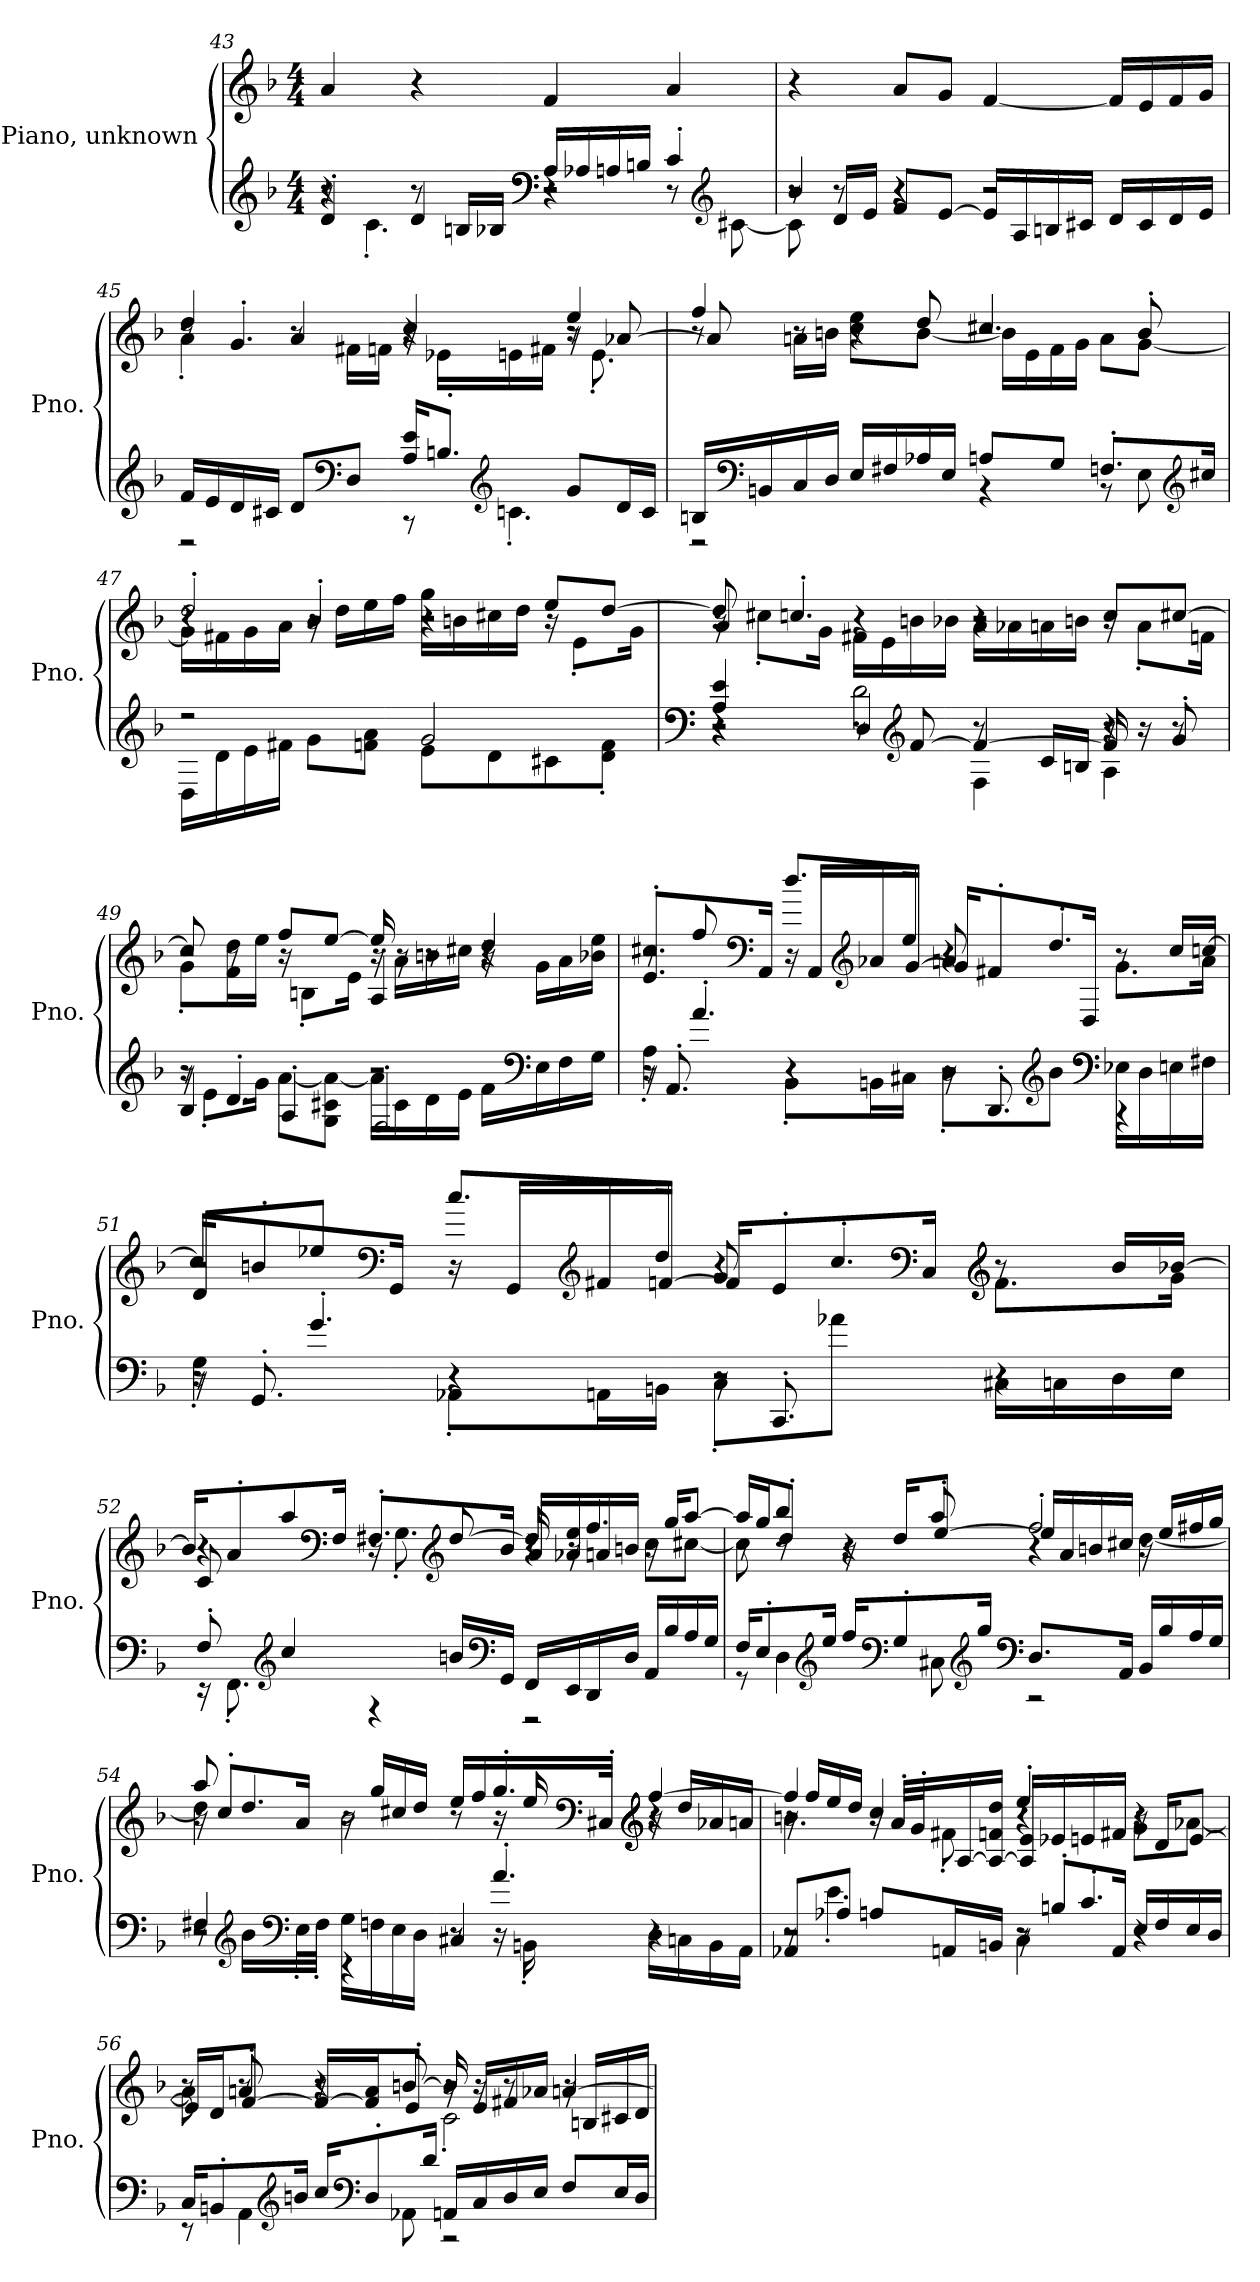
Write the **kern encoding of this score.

**kern	**kern
*part1	*part1
*staff2	*staff1
*I"Piano, unknown	*
*I'Pno.	*
*clefG2	*clefG2
*k[b-]	*k[b-]
*M4/4	*M4/4
=43	=43
*^	*
*	*^	*
4r	8r	4d'/	4a/
.	4.c'\	.	.
4d/	.	8r	4r
.	.	16Bn/LL	.
.	.	16B-X/JJ	.
*clefF4	*	*	*
2r	4r	16A/LL	4f/
.	.	16A-X/	.
.	.	16An/	.
.	.	16Bn/JJ	.
.	8r	4c'/	4a/
*clefG2	*	*	*
.	[8c#X\	.	.
!!LO:LB:g=z
=44	=44	=44	=44
4b-/	8c#\]	8r	4r
.	8r	16d/LL	.
.	.	16e/JJ	.
4r	4r	8f/L	8a/L
.	.	[8e/J	8g/J
2r	2r	16e/LL]	[4f/
.	.	16A/	.
.	.	16Bn/	.
.	.	16c#X/JJ	.
.	.	16d/LL	16f/LL]
.	.	16c#/	16e/
.	.	16d/	16f/
.	.	16e/JJ	16g/JJ
*	*v	*v	*
=45	=45	=45
*	*	*^
*	*	*	*^
16f/LL	2r	4dd/	4a'\	8r
16e/	.	.	.	.
16d/	.	.	.	4.g'/
16c#X/JJ	.	.	.	.
8d/L	.	4a/	8r	.
*clefF4	*	*	*	*
8D/J	.	.	16f#X\LL	.
.	.	.	16fn\JJ	.
16A/ 16e/KL	8r	4cc/	16r	4r
8.Bn'/J	.	.	16e-X\LL	.
*clefG2	*	*	*	*
.	4.cn'\	.	16en\	.
.	.	.	16f#X\JJ	.
8g/L	.	4ee/	16r	8r
.	.	.	8.e'\	.
16d/L	.	.	.	[8a-X/
16c/JJ	.	.	.	.
!!LO:LB:g=z	!!	!!
=46	=46	=46	=46	=46
16Bn/LL	2r	4ff/	8r	8a-/]
*clefF4	*	*	*	*
16BBn/	.	.	.	.
16C/	.	.	16an\LL	8r
16D/JJ	.	.	16bn\JJ	.
16E/LL	.	8r	8cc\ 8ee\L	4r
16F#X/	.	.	.	.
16A-X/	.	8dd/	[8b\J	.
16E/JJ	.	.	.	.
8An/L	4r	4.cc#X/	16b\LL]	2r
.	.	.	16e\	.
8G/J	.	.	16f\	.
.	.	.	16g\JJ	.
8.Fn'/L	8r	.	8a\L	.
.	8E\	8b'/	[8g\J	.
*clefG2	*	*	*	*
16cc#X/Jk	.	.	.	.
=47	=47	=47	=47	=47
2r	16D\LL	2dd'/	16g\LL]	4r
.	16d\	.	16f#X\	.
.	16e\	.	16g\	.
.	16f#X\JJ	.	16a\JJ	.
.	8g\L	.	16r	4b-'/
.	.	.	16dd\LL	.
.	8fn\ 8a\J	.	16ee\	.
.	.	.	16ff\JJ	.
2g/	8e\L	4r	16gg\LL	2r
.	.	.	16bn\	.
.	8d\	.	16cc#X\	.
.	.	.	16dd\JJ	.
.	8c#X\	8ee/L	16r	.
.	.	.	8e'\L	.
.	8d\' 8f\'J	[8dd/J	.	.
.	.	.	16g\Jk	.
*v	*v	*	*	*
!!LO:LB:g=z	!!	!!
=48	=48	=48	=48
*clefF4	*	*	*
*^	*	*	*
*	*^	*	*	*
*	*	*^	*	*	*
4r	4r	4A/ 4e/	2r	8dd/]	16r	4a/
.	.	.	.	.	8cc#X'\L	.
.	.	.	.	4.ccn'/	.	.
.	.	.	.	.	16g\Jk	.
8r	2d\	4D/	.	.	16f#X\LL	4r
.	.	.	.	.	16e\	.
*clefG2	*	*	*	*	*	*
[8f/	.	.	.	.	16bn\	.
.	.	.	.	.	16b-X\JJ	.
4f/_	.	8r	4F\	4r	16a\LL	2r
.	.	.	.	.	16a-X\	.
.	.	16c/LL	.	.	16an\	.
.	.	16Bn/JJ	.	.	16bn\JJ	.
16f/]	4r	8r	4A\	8cc/L	16r	.
16r	.	.	.	.	8a'\L	.
8r	.	8g'/	.	[8cc#X/J	.	.
.	.	.	.	.	16fn\Jk	.
*	*	*v	*v	*	*	*
!!LO:LB:g=z	!!	!!
=49	=49	=49	=49	=49	=49
8r	16r	4B-/	8cc#/]	8g'\L	2r
.	8e'\L	.	.	.	.
4.d'/	.	.	8r	16f\ 16dd\L	.
.	16g\Jk	.	.	16ee\JJ	.
.	[8a\L	4A'/	8ff/L	16r	.
.	.	.	.	8Bn'\L	.
.	8G\ 8c#X\ 8a\_J	.	[8ee/J	.	.
.	.	.	.	16e\Jk	.
2r	16a\LL]	2F'/	16ee/]	16r	4A'/
.	16c#\	.	16r	16a\LL	.
.	16d\	.	8r	16bn\	.
.	16e\JJ	.	.	16cc#X\JJ	.
.	16f\LL	.	4dd/	16r	4r
*clefF4	*	*	*	*	*
.	16E\	.	.	16g\LL	.
.	16F\	.	.	16a\	.
.	16G\JJ	.	.	16b-X\ 16ee\JJ	.
!!LO:PB:g=z	!!	!!
=50	=50	=50	=50	=50	=50
8r	4A'\	16r	8r	2r	8.e/' 8.cc#X/'L
.	.	8.AA'/	.	.	.
4.a'/	.	.	8ff/	.	.
*	*	*	*clefF4	*	*
.	.	.	.	.	16AA/Jk
.	8BB-'\L	4r	8.dd/L	.	16r
.	.	.	.	.	16AA/LL
*	*	*	*clefG2	*	*
.	16BBn\L	.	.	.	16a-X/
.	16C#X\JJ	.	16ee/Jk	.	[16g/JJ
2r	8D'\L	16r	8an/	4r	16g/KL]
.	.	8.DD'/	.	.	8f#X'/
*clefG2	*	*	*	*	*
.	8b-\J	.	4.dd'/	.	.
.	.	.	.	.	16D/Jk
*clefF4	*	*	*	*	*
.	16E-X\LL	4r	.	8.g\L	8r
.	16D\	.	.	.	.
.	16En\	.	.	.	16cc#/LL
.	16F#X\JJ	.	.	16a\Jk	[16ccn/JJ
!!LO:LB:g=z	!!	!!
=51	=51	=51	=51	=51	=51
8r	4G'\	16r	8d/L	2r	16cc/KL]
.	.	8.GG'/	.	.	8bn'/
4.g'/	.	.	8ee-X/J	.	.
*	*	*	*clefF4	*	*
.	.	.	.	.	16GG/Jk
.	8AA-X'\L	4r	8.cc/L	.	16r
.	.	.	.	.	16GG/LL
*	*	*	*clefG2	*	*
.	16AAn\L	.	.	.	16f#X/
.	16BBn\JJ	.	16dd/Jk	.	[16fn/JJ
2r	8C'\L	16r	8g/	4r	16f/KL]
.	.	8.CC'/	.	.	8e'/
.	8a-X\J	.	4.cc'/	.	.
*	*	*	*clefF4	*	*
.	.	.	.	.	16C/Jk
*	*	*	*clefG2	*	*
.	16C#X\LL	4r	.	8.f\L	8r
.	16Cn\	.	.	.	.
.	16D\	.	.	.	16b/LL
.	16E\JJ	.	.	16g\Jk	[16b-X/JJ
*	*v	*v	*	*	*
!!LO:LB:g=z	!!	!!
=52	=52	=52	=52	=52
8F'/	16r	8c/	4r	16b-/KL]
.	8.FF'\	.	.	8a'/
*clefG2	*	*	*	*
4cc/	.	4aa/	.	.
*	*	*clefF4	*	*
.	.	.	.	16F/Jk
.	4r	.	16r	8.F#X'/L
.	.	.	8.G'\	.
*	*	*clefG2	*	*
16bn/LL	.	[8dd/	.	.
*clefF4	*	*	*	*
16GG/JJ	.	.	.	16b-/Jk
16FF/LL	2r	16dd/]	4r	16a/LL
16EE/	.	16r	.	16a-X/ 16ee/
16DD/	.	4.ff'/	.	16an/
16D/JJ	.	.	.	16bn/JJ
16AA/LL	.	.	8cc\L	16r
16B-/	.	.	.	16gg/KL
16A/	.	.	[8cc#X\J	[8aa/J
16G/JJ	.	.	.	.
!!LO:LB:g=z	!!	!!
=53	=53	=53	=53	=53
16F/KL	8r	8r	8cc#\]	16aa/LL]
8E'/	.	.	.	16gg/J
.	4D\	4bb-/	8r	8dd'/J
*clefG2	*	*	*	*
16ee/Jk	.	.	.	.
16ff/KL	.	.	4r	16r
*clefF4	*	*	*	*
8G'/	.	.	.	16dd/KL
.	8C#X\	8aa'/	.	[8ee/J
*clefG2	*	*	*	*
16gg/Jk	.	.	.	.
*clefF4	*	*	*	*
8.D/L	2r	2ff'/	4r	16ee/LL]
.	.	.	.	16a/
.	.	.	.	16bn/
16AA/Jk	.	.	.	16cc#X/JJ
16BB-/LL	.	.	[4dd\	16r
16B-/	.	.	.	16ee/LL
16A/	.	.	.	16ff#X/
16G/JJ	.	.	.	16gg/JJ
!!LO:LB:g=z	!!	!!
=54	=54	=54	=54	=54
*	*^	*	*	*
2r	8r	4F#X/	8aa/	4dd\]	16r
.	.	.	.	.	8cc'/L
*clefG2	*	*	*	*	*
.	16b-\LL	.	4.dd'/	.	.
*clefF4	*	*	*	*	*
.	32E'\L	.	.	.	16a/Jk
.	32F#'\JJJ	.	.	.	.
.	16G\LL	4r	.	2b-\	16r
.	16Fn\	.	.	.	16gg/LL
.	16E\	.	.	.	16cc#X/
.	16D\JJ	.	.	.	16dd/JJ
8r	8r	4C#X/	8r	.	16ee/LL
.	.	.	.	.	16ff/
4.a'/	16r	.	16r	.	16.gg'/
.	16BBn'\	.	16ee/	.	.
*	*	*	*clefF4	*	*
.	.	.	.	.	32C#X'/JJk
*	*	*	*clefG2	*	*
.	16D\LL	4r	[4ff/	4r	16r
.	16Cn\	.	.	.	16dd/LL
.	16BB\	.	.	.	16a-X/
.	16AA\JJ	.	.	.	16an/JJ
!!LO:LB:g=z	!!	!!
=55	=55	=55	=55	=55	=55
2r	8r	8AA-X/L	4ff/]	4.bn\	16r
.	.	.	.	.	16ff/LL
.	4.e'\	8A-X/J	.	.	16ee/
.	.	.	.	.	16dd/JJ
.	.	8An/L	4cc/	.	16r
.	.	.	.	.	32a'/LLL
.	.	.	.	.	32g'/J
.	.	16AAn/L	.	8f#X'\	[16A/
.	.	16BBn/JJ	.	.	16A/_ 16fn/ 16dd/JJ
8r	4C\	16r	4ee'/	4r	16A/] 16e/LL
.	.	8Bn'/L	.	.	16e-X/
4.c'/	.	.	.	.	16en/
.	.	16AA/Jk	.	.	16f#X/JJ
.	4r	16E/LL	4r	8g\L	16r
.	.	16F/	.	.	16d/KL
.	.	16E/	.	[8a-X\J	[8e/J
.	.	16D/JJ	.	.	.
*	*v	*v	*	*	*
!!LO:PB:g=z	!!	!!
=56	=56	=56	=56	=56
16C/KL	8r	8r	8a-\]	16e/LL]
8BBn'/	.	.	.	16d/J
.	4AA\	8an'/	8r	[8f/J
*clefG2	*	*	*	*
16bn/Jk	.	.	.	.
16cc/KL	.	8r	4r	16f/LL_
*clefF4	*	*	*	*
8D'/	.	.	.	16f/] 16a/J
.	8AA-X\	[8bn/	.	8e'/J
16d/Jk	.	.	.	.
16AAn/LL	2r	16b/]	2c'\	16r
16C/	.	16r	.	16e/LL
16D/	.	8r	.	16f#X/
16E/JJ	.	.	.	16a-X/JJ
8F/L	.	[4an/	.	16r
.	.	.	.	16Bn/LL
16E/L	.	.	.	16c#X/
16D/JJ	.	.	.	16d/JJ
*v	*v	*	*	*
*	*v	*v	*v
=	=
*-	*-
